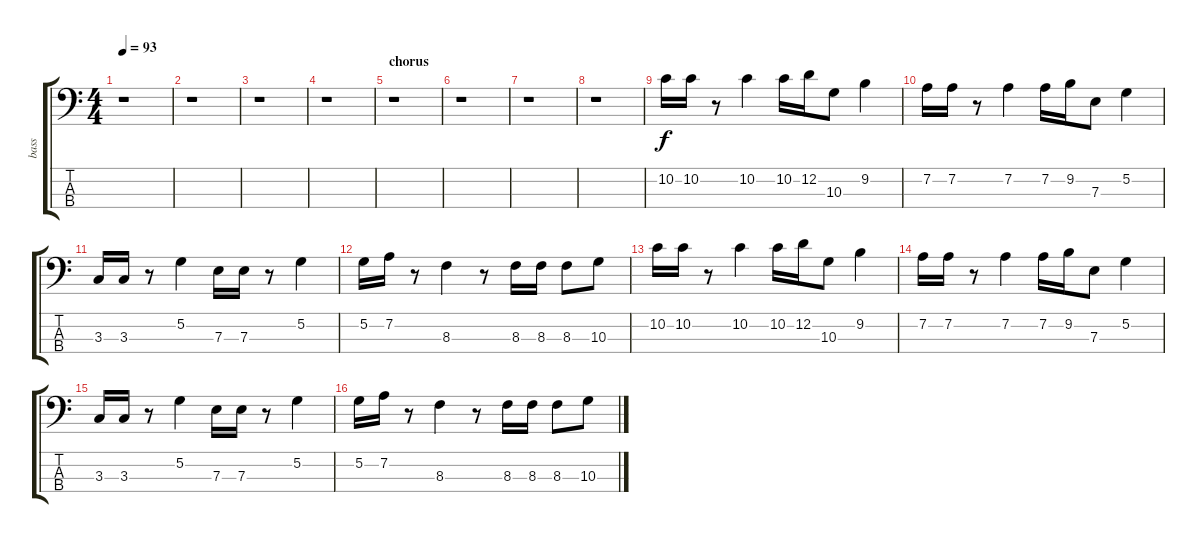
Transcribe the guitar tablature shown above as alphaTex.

\track ("bass" "bass") {instrument electricbassfinger}
\staff {score tabs}
\tuning (G2 D2 A1 E1) {hide}
\ts (4 4)
\tempo 93
\clef f4
\ks c
r.1{dy f} |
r.1 |
r.1 |
r.1 |
\section ("" "chorus")
r.1 |
r.1 |
r.1 |
r.1 |
10.2.16 10.2.16 r.8 10.2.4 10.2.16 12.2.16 10.3.8 9.2.4 |
7.2.16 7.2.16 r.8 7.2.4 7.2.16 9.2.16 7.3.8 5.2.4 |
3.3.16 3.3.16 r.8 5.2.4 7.3.16 7.3.16 r.8 5.2.4 |
5.2.16 7.2.16 r.8 8.3.4 r.8 8.3.16 8.3.16 8.3.8 10.3.8 |
10.2.16 10.2.16 r.8 10.2.4 10.2.16 12.2.16 10.3.8 9.2.4 |
7.2.16 7.2.16 r.8 7.2.4 7.2.16 9.2.16 7.3.8 5.2.4 |
3.3.16 3.3.16 r.8 5.2.4 7.3.16 7.3.16 r.8 5.2.4 |
5.2.16 7.2.16 r.8 8.3.4 r.8 8.3.16 8.3.16 8.3.8 10.3.8
